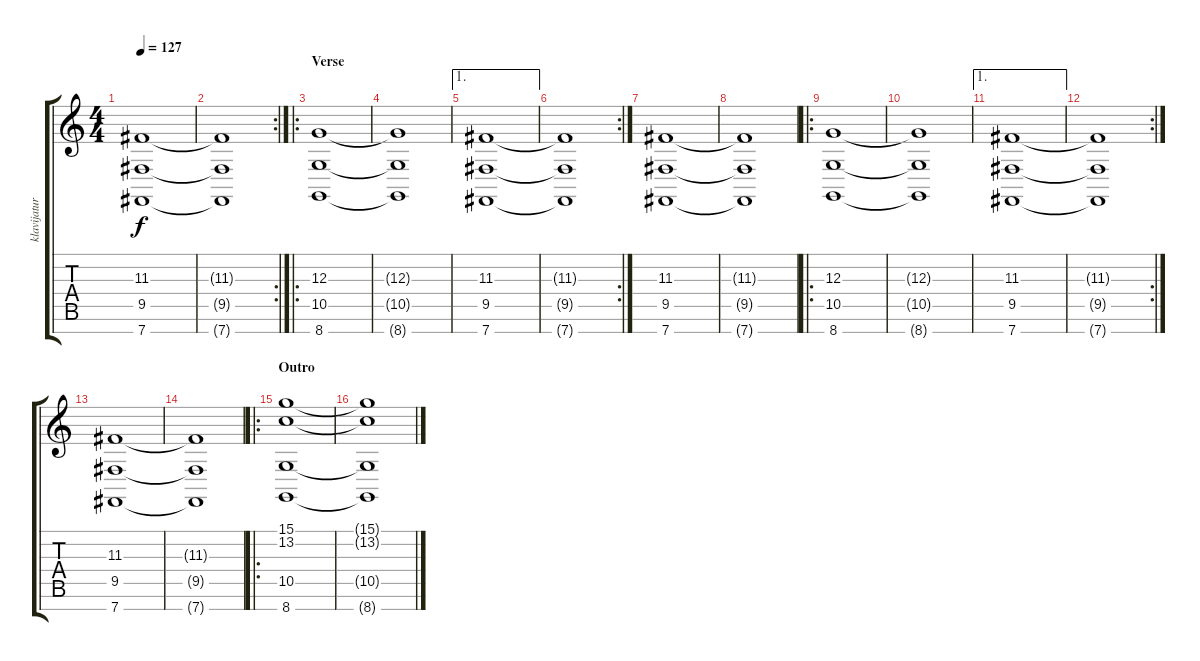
\track ("klavijatura" "klavijatur") {instrument stringensemble2}
\staff {score tabs}
\tuning (E4 B3 G3 D3 A2 E2 B1) {hide}
\ts (4 4)
\tempo 127
\clef g2
\ks c
(11.3 9.5 7.7).1{dy f} |
\rc 2
(11.3{t} 9.5{t} 7.7{t}).1 |
\ro
\section ("" "Verse")
(12.3 10.5 8.7).1 |
(12.3{t} 10.5{t} 8.7{t}).1 |
\ae 1
(11.3 9.5 7.7).1 |
\rc 2
(11.3{t} 9.5{t} 7.7{t}).1 |
(11.3 9.5 7.7).1 |
(11.3{t} 9.5{t} 7.7{t}).1 |
\ro
(12.3 10.5 8.7).1 |
(12.3{t} 10.5{t} 8.7{t}).1 |
\ae 1
(11.3 9.5 7.7).1 |
\rc 2
(11.3{t} 9.5{t} 7.7{t}).1 |
(11.3 9.5 7.7).1 |
(11.3{t} 9.5{t} 7.7{t}).1 |
\ro
\section ("" "Outro")
(15.1 13.2 10.5 8.7).1 |
(15.1{t} 13.2{t} 10.5{t} 8.7{t}).1
